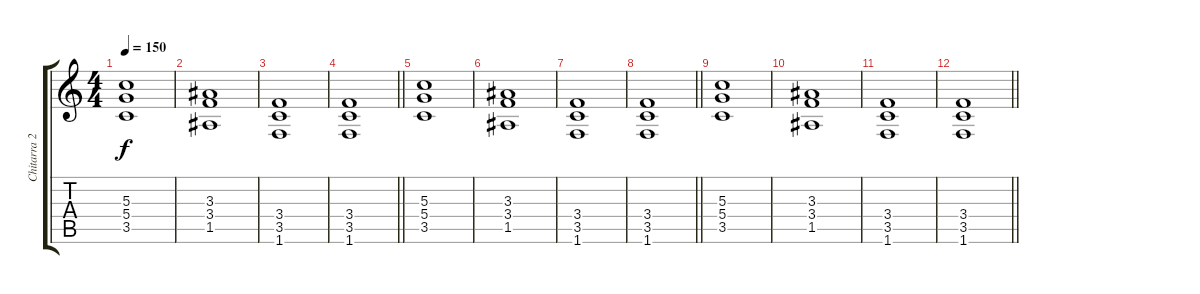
\track ("Chitarra 2" "Chitarra 2") {instrument overdrivenguitar}
\staff {score tabs}
\tuning (E4 B3 G3 D3 A2 E2) {hide}
\ts (4 4)
\tempo 150
\clef g2
\ks c
(5.3 5.4 3.5).1{dy f} |
(3.3 3.4 1.5).1 |
(3.4 3.5 1.6).1 |
\barLineRight lightlight
(3.4 3.5 1.6).1 |
(5.3 5.4 3.5).1 |
(3.3 3.4 1.5).1 |
(3.4 3.5 1.6).1 |
\barLineRight lightlight
(3.4 3.5 1.6).1 |
(5.3 5.4 3.5).1 |
(3.3 3.4 1.5).1 |
(3.4 3.5 1.6).1 |
\barLineRight lightlight
(3.4 3.5 1.6).1
